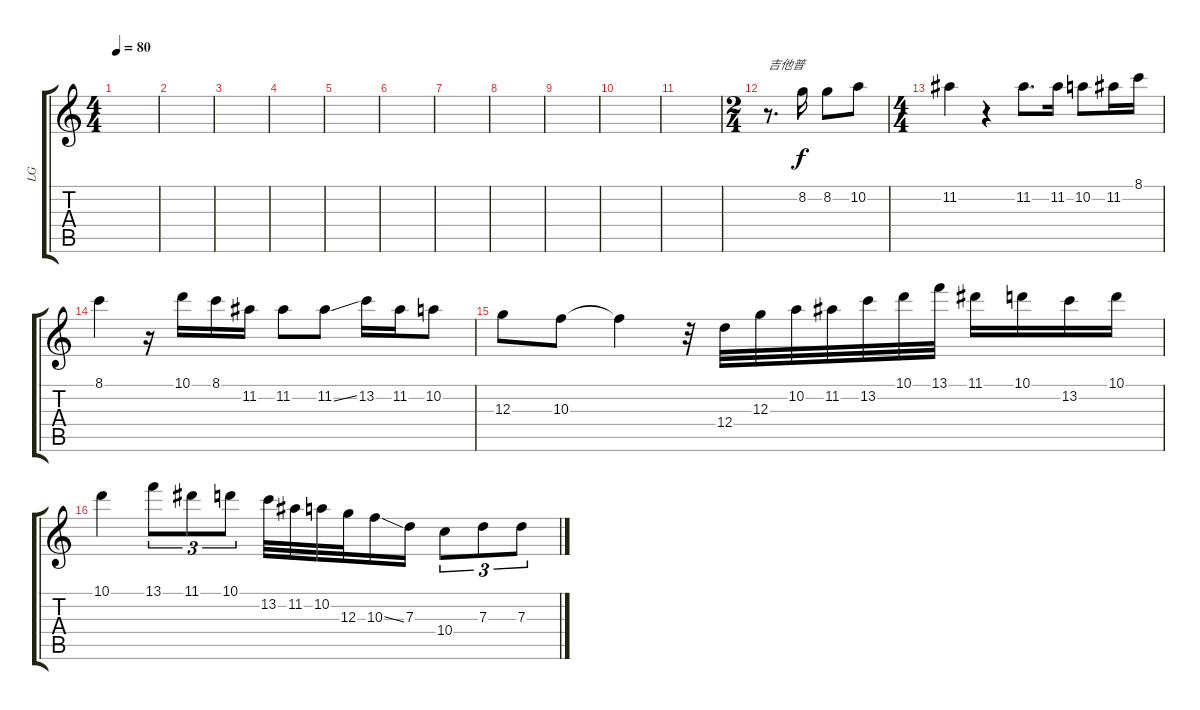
\track ("LG" "LG") {instrument acousticguitarnylon}
\staff {score tabs}
\tuning (E4 B3 G3 D3 A2 E2) {hide}
\ts (4 4)
\tempo 80
\clef g2
\ks c
|
|
|
|
|
|
|
|
|
|
|
\ts (2 4)
r.8{d txt "吉他普"} 8.2.16 8.2.8 10.2.8 |
\ts (4 4)
11.2.4 r.4 11.2.8{d} 11.2.16 10.2.8 11.2.16 8.1.16 |
8.1.4 r.16 10.1.16 8.1.16 11.2.16 11.2.8 11.2{ss}.8 13.2.16 11.2.16 10.2.8 |
12.3.8 10.3.8 10.3{t}.4 r.32 12.4.32 12.3.32 10.2.32 11.2.32 13.2.32 10.1.32 13.1.32 11.1.16 10.1.16 13.2.16 10.1.16 |
10.1.4 13.1.8{tu (3 2)} 11.1.8{tu (3 2)} 10.1.8{tu (3 2)} 13.2.32 11.2.32 10.2.32 12.3.32 10.3{ss}.16 7.3.16 10.4.8{tu (3 2)} 7.3.8{tu (3 2)} 7.3.8{tu (3 2)}
